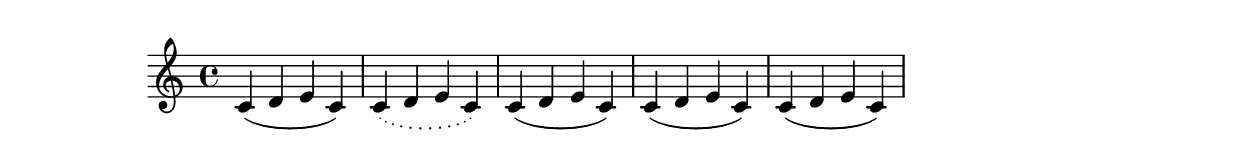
\version "2.3.8"
\header {texidoc = "@cindex Slur, dotted
The appearance of slurs may be changed from solid to dotted or dashed.
"
} 
\score{
	\relative c'{
		c( d e  c) |
		\slurDotted
		c( d e  c) |
		\slurSolid
		c( d e  c) |
		\override Slur  #'dashed = #0.0
		c( d e  c) |
		\slurSolid
		c( d e  c) |
	}
	\paper{ raggedright=##t }
}



